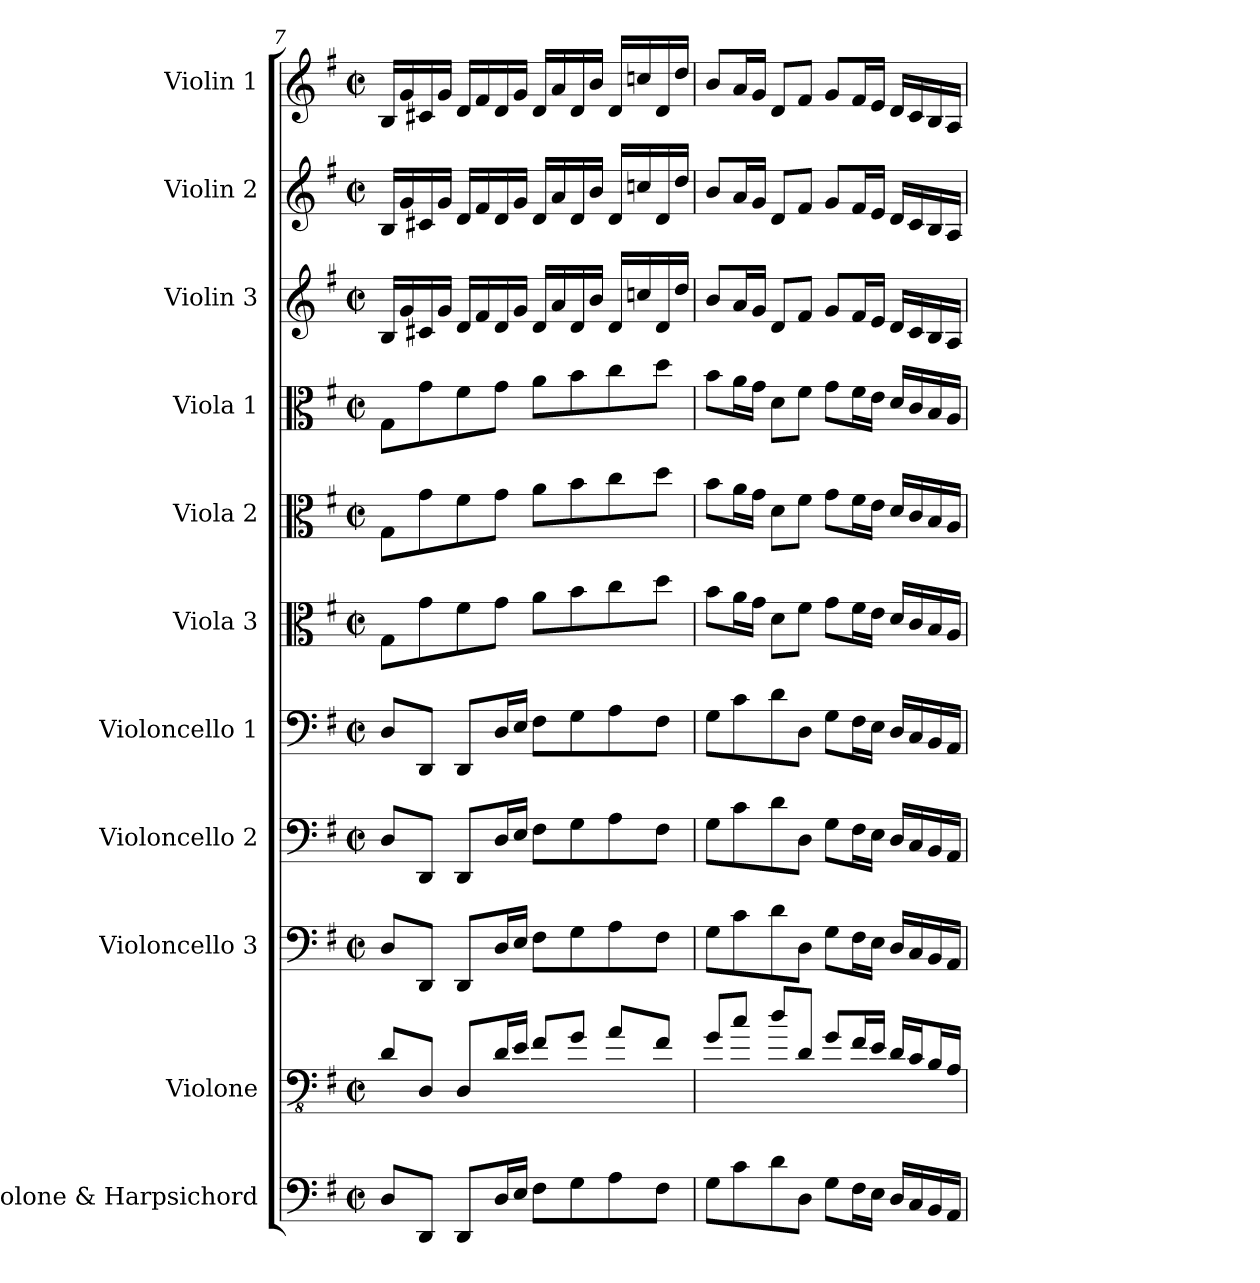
**kern	**kern	**kern	**kern	**kern	**kern	**kern	**kern	**kern	**kern	**kern
*part11	*part10	*part9	*part8	*part7	*part6	*part5	*part4	*part3	*part2	*part1
*staff11	*staff10	*staff9	*staff8	*staff7	*staff6	*staff5	*staff4	*staff3	*staff2	*staff1
*I"Violone &amp; Harpsichord	*I"Violone	*I"Violoncello 3	*I"Violoncello 2	*I"Violoncello 1	*I"Viola 3	*I"Viola 2	*I"Viola 1	*I"Violin 3	*I"Violin 2	*I"Violin 1
*I'Vne. &amp; Hch.	*I'Vne.	*I'Vc. 3	*I'Vc. 2	*I'Vc. 1	*I'Vla. 3	*I'Vla. 2	*I'Vla. 1	*I'Vln. 3	*I'Vln. 2	*I'Vln. 1
*clefF4	*clefFv4	*clefF4	*clefF4	*clefF4	*clefC3	*clefC3	*clefC3	*clefG2	*clefG2	*clefG2
*	*ITrd7c12	*	*	*	*	*	*	*	*	*
*k[f#]	*k[f#]	*k[f#]	*k[f#]	*k[f#]	*k[f#]	*k[f#]	*k[f#]	*k[f#]	*k[f#]	*k[f#]
*M4/4	*M4/4	*M4/4	*M4/4	*M4/4	*M4/4	*M4/4	*M4/4	*M4/4	*M4/4	*M4/4
*met(c|)	*met(c|)	*met(c|)	*met(c|)	*met(c|)	*met(c|)	*met(c|)	*met(c|)	*met(c|)	*met(c|)	*met(c|)
=7	=7	=7	=7	=7	=7	=7	=7	=7	=7	=7
8D/L	8DD/L	8D/L	8D/L	8D/L	8G\L	8G\L	8G\L	16B/LL	16B/LL	16B/LL
.	.	.	.	.	.	.	.	16g/	16g/	16g/
8DD/J	8DDD/J	8DD/J	8DD/J	8DD/J	8g\	8g\	8g\	16c#X/	16c#X/	16c#X/
.	.	.	.	.	.	.	.	16g/JJ	16g/JJ	16g/JJ
8DD/L	8DDD/L	8DD/L	8DD/L	8DD/L	8f#\	8f#\	8f#\	16d/LL	16d/LL	16d/LL
.	.	.	.	.	.	.	.	16f#/	16f#/	16f#/
16D/L	16DD/L	16D/L	16D/L	16D/L	8g\J	8g\J	8g\J	16d/	16d/	16d/
16E/JJ	16EE/JJ	16E/JJ	16E/JJ	16E/JJ	.	.	.	16g/JJ	16g/JJ	16g/JJ
8F#\L	8FF#/L	8F#\L	8F#\L	8F#\L	8a\L	8a\L	8a\L	16d/LL	16d/LL	16d/LL
.	.	.	.	.	.	.	.	16a/	16a/	16a/
8G\	8GG/J	8G\	8G\	8G\	8b\	8b\	8b\	16d/	16d/	16d/
.	.	.	.	.	.	.	.	16b/JJ	16b/JJ	16b/JJ
8A\	8AA/L	8A\	8A\	8A\	8cc\	8cc\	8cc\	16d/LL	16d/LL	16d/LL
.	.	.	.	.	.	.	.	16ccn/	16ccn/	16ccn/
8F#\J	8FF#/J	8F#\J	8F#\J	8F#\J	8dd\J	8dd\J	8dd\J	16d/	16d/	16d/
.	.	.	.	.	.	.	.	16dd/JJ	16dd/JJ	16dd/JJ
=8	=8	=8	=8	=8	=8	=8	=8	=8	=8	=8
8G\L	8GG/L	8G\L	8G\L	8G\L	8b\L	8b\L	8b\L	8b/L	8b/L	8b/L
8c\	8C/J	8c\	8c\	8c\	16a\L	16a\L	16a\L	16a/L	16a/L	16a/L
.	.	.	.	.	16g\JJ	16g\JJ	16g\JJ	16g/JJ	16g/JJ	16g/JJ
8d\	8D/L	8d\	8d\	8d\	8d\L	8d\L	8d\L	8d/L	8d/L	8d/L
8D\J	8DD/J	8D\J	8D\J	8D\J	8f#\J	8f#\J	8f#\J	8f#/J	8f#/J	8f#/J
8G\L	8GG/L	8G\L	8G\L	8G\L	8g\L	8g\L	8g\L	8g/L	8g/L	8g/L
16F#\L	16FF#/L	16F#\L	16F#\L	16F#\L	16f#\L	16f#\L	16f#\L	16f#/L	16f#/L	16f#/L
16E\JJ	16EE/JJ	16E\JJ	16E\JJ	16E\JJ	16e\JJ	16e\JJ	16e\JJ	16e/JJ	16e/JJ	16e/JJ
16D/LL	16DD/LL	16D/LL	16D/LL	16D/LL	16d/LL	16d/LL	16d/LL	16d/LL	16d/LL	16d/LL
16C/	16CC/J	16C/	16C/	16C/	16c/	16c/	16c/	16c/	16c/	16c/
16BB/	16BBB/L	16BB/	16BB/	16BB/	16B/	16B/	16B/	16B/	16B/	16B/
16AA/JJ	16AAA/JJ	16AA/JJ	16AA/JJ	16AA/JJ	16A/JJ	16A/JJ	16A/JJ	16A/JJ	16A/JJ	16A/JJ
=	=	=	=	=	=	=	=	=	=	=
*-	*-	*-	*-	*-	*-	*-	*-	*-	*-	*-
